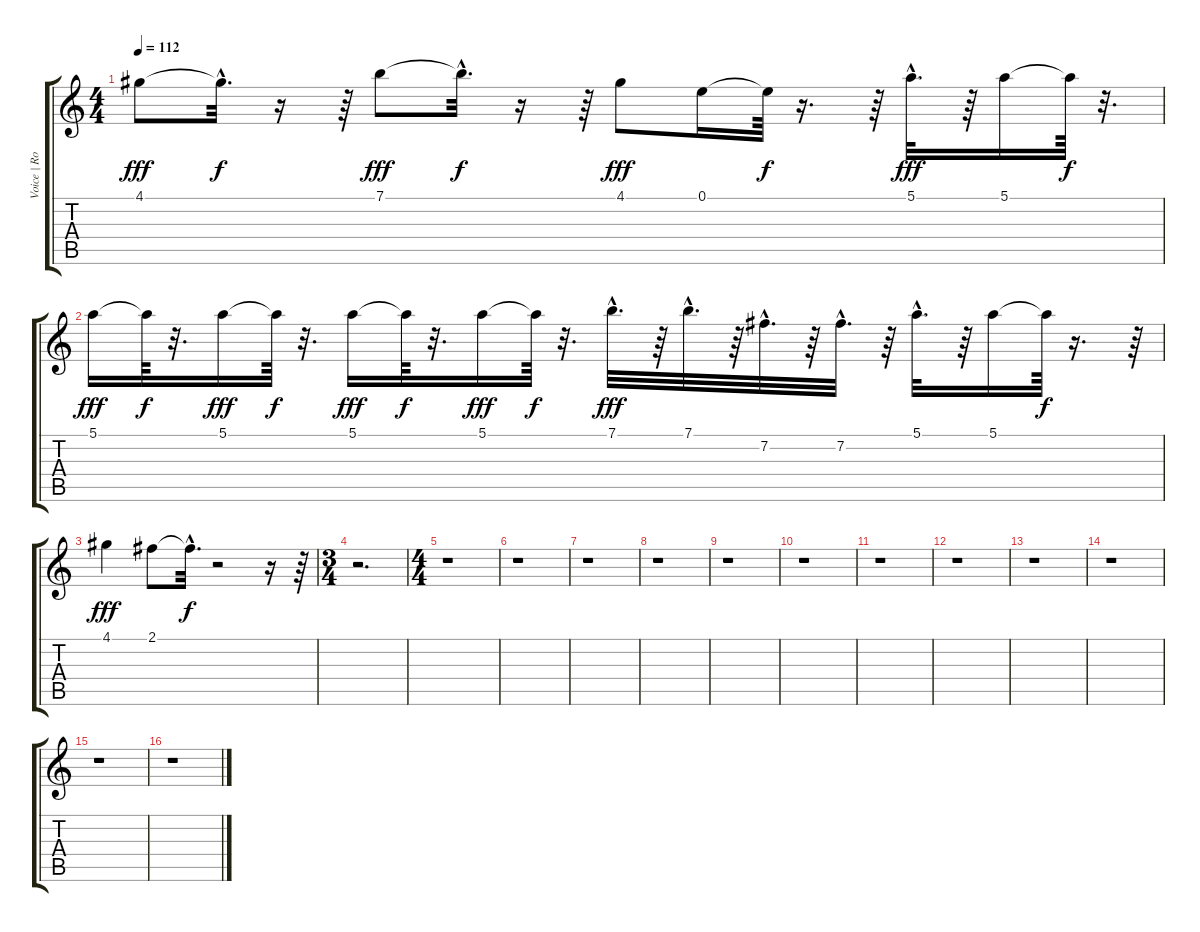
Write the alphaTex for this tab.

\track ("Voice | Rocket Queen" "Voice | Ro") {instrument overdrivenguitar}
\staff {score tabs}
\tuning (E4 B3 G3 D3 A2 E2) {hide}
\ts (4 4)
\tempo 112
\clef g2
\ks c
4.1.8{dy fff} 4.1{hac t}.32{d dy f} r.16 r.64 7.1.8{dy fff} 7.1{hac t}.32{d dy f} r.16 r.64 4.1.8{dy fff} 0.1.16 0.1{t}.64{dy f} r.16{d} r.64 5.1{hac}.32{d dy fff} r.64 5.1.16 5.1{t}.64{dy f} r.32{d} |
5.1.16{dy fff} 5.1{t}.64{dy f} r.32{d} 5.1.16{dy fff} 5.1{t}.64{dy f} r.32{d} 5.1.16{dy fff} 5.1{t}.64{dy f} r.32{d} 5.1.16{dy fff} 5.1{t}.64{dy f} r.32{d} 7.1{hac}.32{d dy fff} r.64 7.1{hac}.32{d} r.64 7.2{hac}.32{d} r.64 7.2{hac}.32{d} r.64 5.1{hac}.32{d} r.64 5.1.16 5.1{t}.64{dy f} r.16{d} r.64 |
4.1.4{dy fff} 2.1.8 2.1{hac t}.32{d dy f} r.2 r.16 r.64 |
\ts (3 4)
r.2{d} |
\ts (4 4)
r.1 |
r.1 |
r.1 |
r.1 |
r.1 |
r.1 |
r.1 |
r.1 |
r.1 |
r.1 |
r.1 |
r.1
